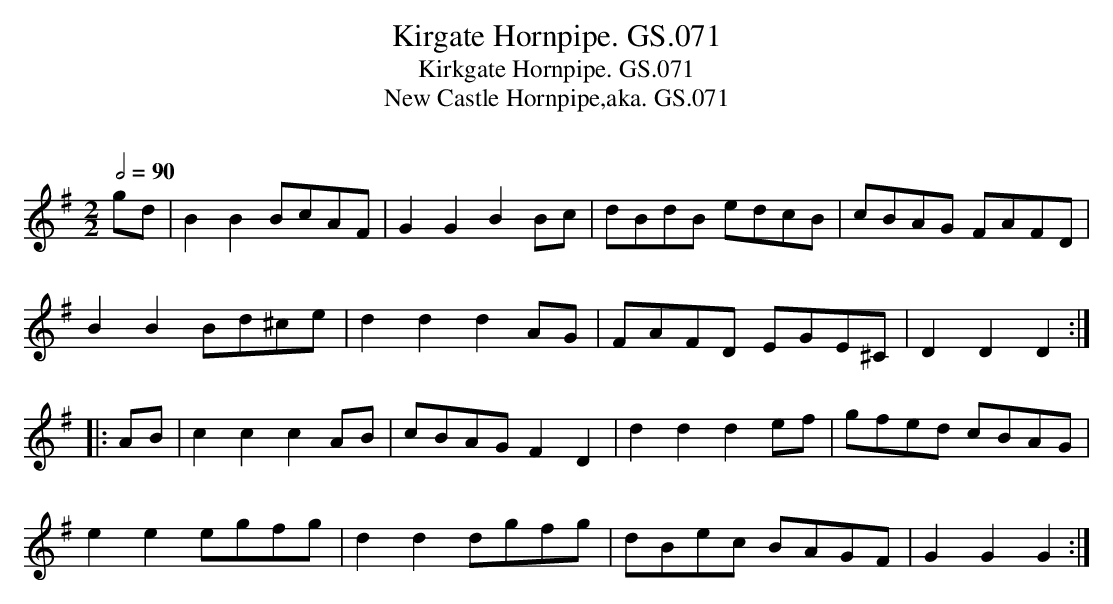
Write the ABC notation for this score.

X:1
T:Kirgate Hornpipe. GS.071
T:Kirkgate Hornpipe. GS.071
T:New Castle Hornpipe,aka. GS.071
M:2/2
L:1/8
Q:1/2=90
O:
K:G major
gd | B2B2 BcAF | G2G2 B2 Bc | dBdB edcB | cBAG FAFD |
B2B2 Bd^ce | d2d2d2 AG | FAFD EGE^C | D2D2D2 :|
|: AB | c2c2c2 AB | cBAG F2D2 | d2d2d2 ef | gfed cBAG |
e2e2 egfg | d2d2 dgfg | dBec BAGF | G2G2G2:|
